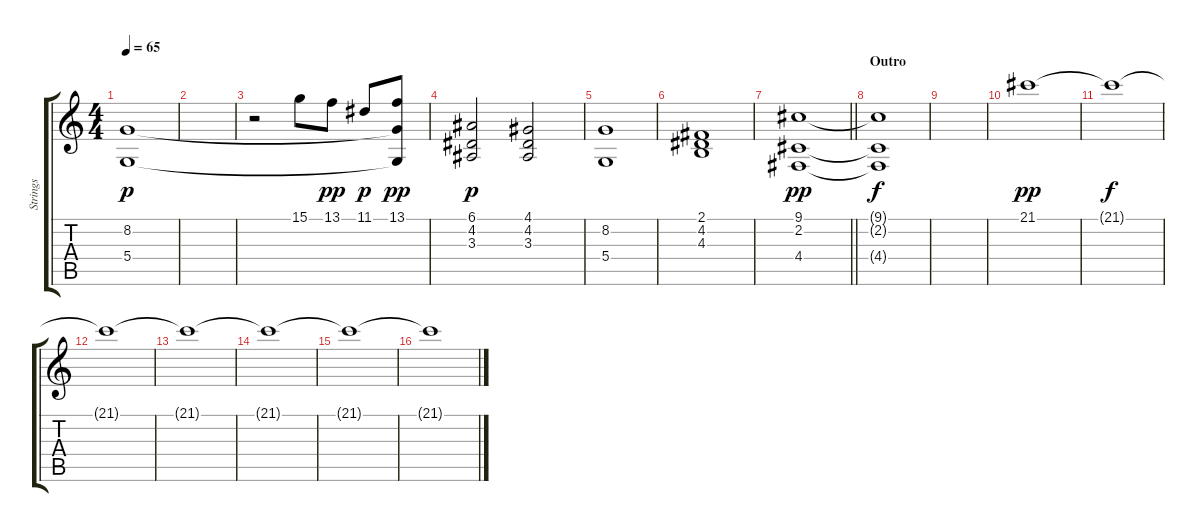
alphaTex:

\track ("Strings" "Strings") {instrument stringensemble1}
\staff {score tabs}
\tuning (E4 B3 G3 D3 A2 E2) {hide}
\ts (4 4)
\tempo 65
\clef g2
\ks c
(8.2 5.4).1{dy p} |
|
r.2 15.1.8 13.1.8{dy pp} 11.1.8{dy p} (13.1 8.2{t} 5.4{t}).8{dy pp} |
(6.1 4.2 3.3).2{dy p} (4.1 4.2 3.3).2 |
(8.2 5.4).1 |
(2.1 4.2 4.3).1 |
\barLineRight lightlight
(9.1 2.2 4.4).1{dy pp volume 0} |
\section ("" "Outro")
(9.1{t} 2.2{t} 4.4{t}).1{dy f} |
|
21.1.1{dy pp volume 8} |
21.1{t}.1{dy f} |
21.1{t}.1 |
21.1{t}.1{volume 0} |
21.1{t}.1 |
21.1{t}.1 |
21.1{t}.1
